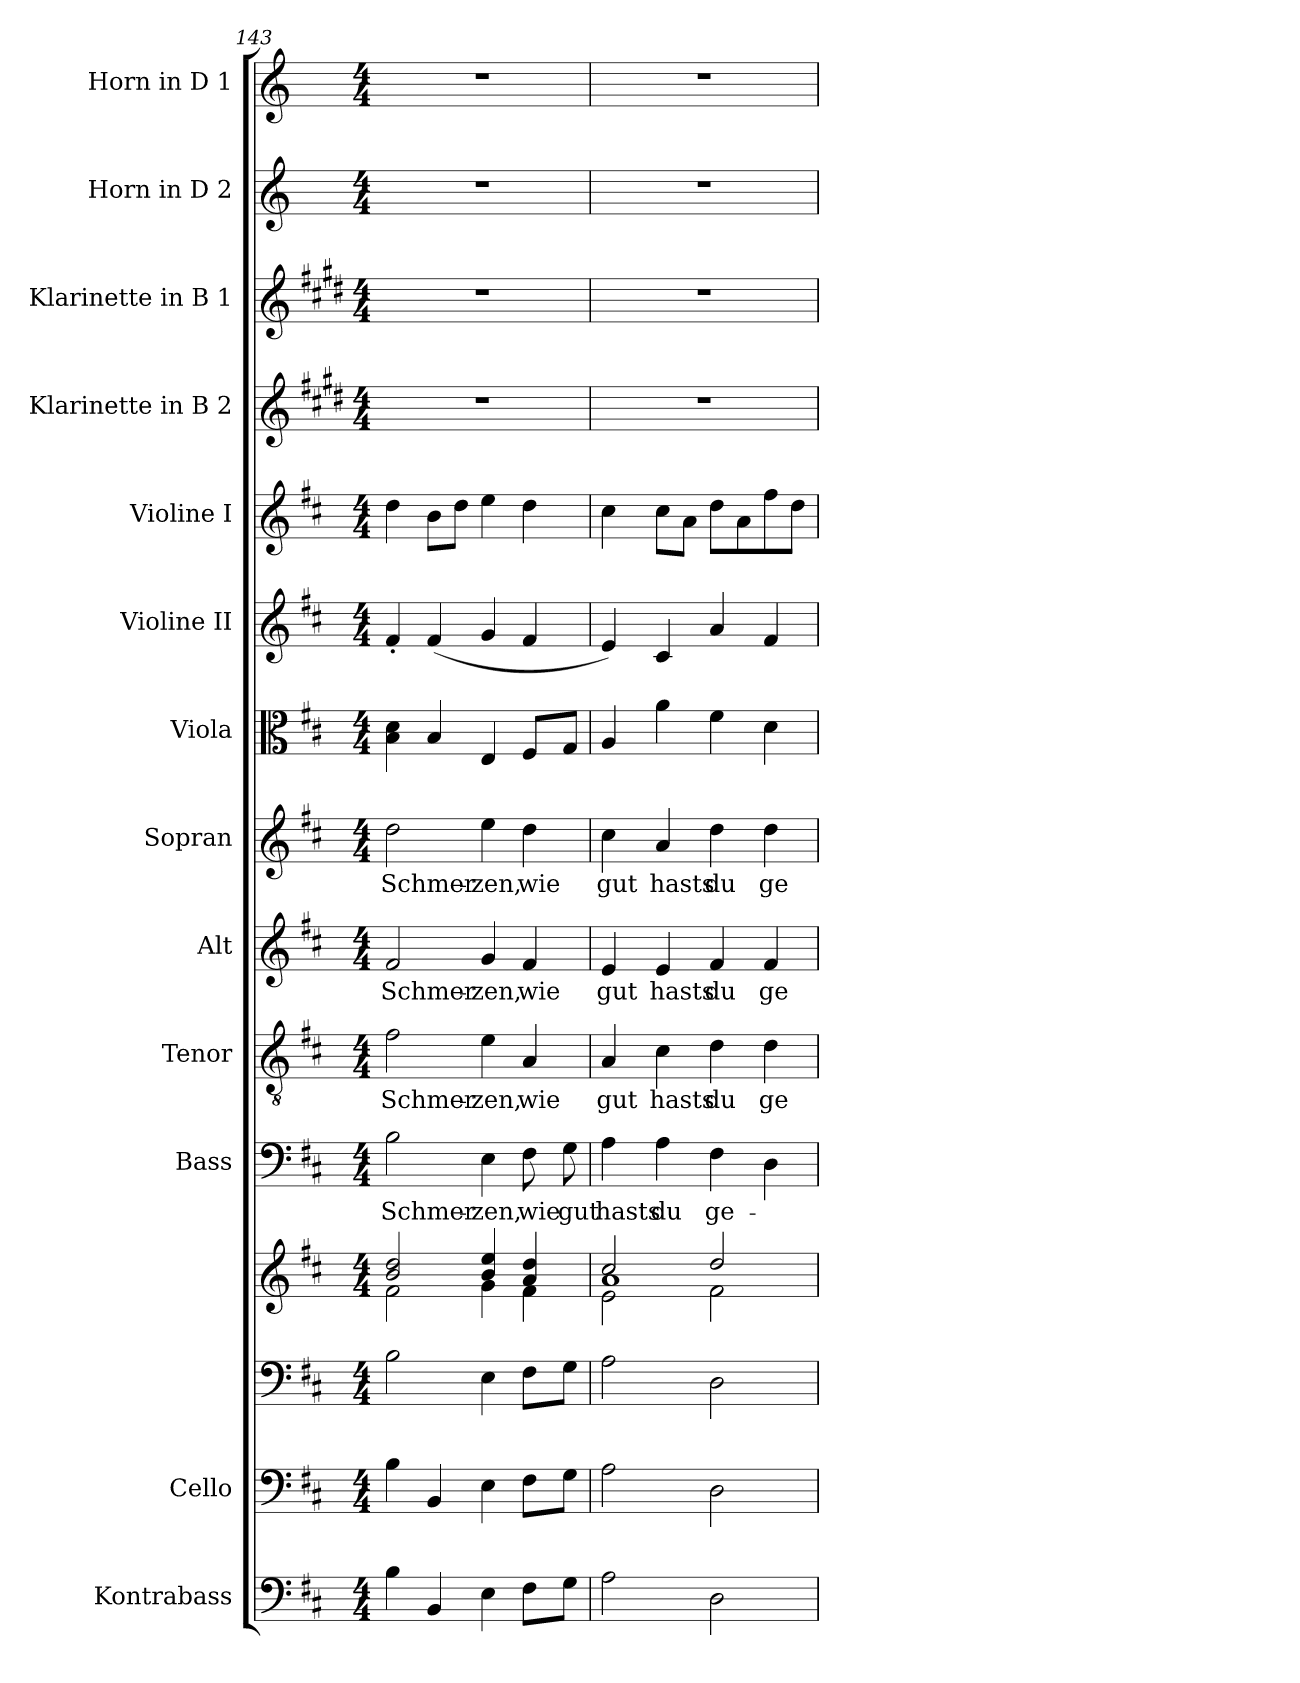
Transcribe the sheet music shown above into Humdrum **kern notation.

**kern	**kern	**kern	**kern	**kern	**text	**kern	**text	**kern	**text	**kern	**text	**kern	**kern	**kern	**kern	**kern	**kern	**kern
*part14	*part13	*part12	*part12	*part11	*part11	*part10	*part10	*part9	*part9	*part8	*part8	*part7	*part6	*part5	*part4	*part3	*part2	*part1
*staff15	*staff14	*staff13	*staff12	*staff11	*staff11	*staff10	*staff10	*staff9	*staff9	*staff8	*staff8	*staff7	*staff6	*staff5	*staff4	*staff3	*staff2	*staff1
*I"Kontrabass	*I"Cello	*	*	*I"Bass	*	*I"Tenor	*	*I"Alt	*	*I"Sopran	*	*I"Viola	*I"Violine II	*I"Violine I	*I"Klarinette in B 2	*I"Klarinette in B 1	*I"Horn in D 2	*I"Horn in D 1
*I'Kb.	*	*	*	*I'B	*	*I'T	*	*I'A	*	*I'S	*	*I'Vla.	*I'Vl. II	*I'Vl. I	*	*	*I'Hrn. 2	*I'Hrn. 1
*clefF4	*clefF4	*clefF4	*clefG2	*clefF4	*	*clefGv2	*	*clefG2	*	*clefG2	*	*clefC3	*clefG2	*clefG2	*clefG2	*clefG2	*clefG2	*clefG2
*ITrd7c12	*	*	*	*	*	*	*	*	*	*	*	*	*	*	*ITrd1c2	*ITrd1c2	*ITrd-1c-2	*ITrd-1c-2
*k[f#c#]	*k[f#c#]	*k[f#c#]	*k[f#c#]	*k[f#c#]	*	*k[f#c#]	*	*k[f#c#]	*	*k[f#c#]	*	*k[f#c#]	*k[f#c#]	*k[f#c#]	*k[f#c#]	*k[f#c#]	*k[f#c#]	*k[f#c#]
*D:	*D:	*D:	*D:	*D:	*	*D:	*	*D:	*	*D:	*	*D:	*D:	*D:	*D:	*D:	*D:	*D:
*M4/4	*M4/4	*M4/4	*M4/4	*M4/4	*	*M4/4	*	*M4/4	*	*M4/4	*	*M4/4	*M4/4	*M4/4	*M4/4	*M4/4	*M4/4	*M4/4
=143	=143	=143	=143	=143	=143	=143	=143	=143	=143	=143	=143	=143	=143	=143	=143	=143	=143	=143
*	*	*	*^	*	*	*	*	*	*	*	*	*	*	*	*	*	*	*
!	!	!	!	!	!	!LO:LY:b	!	!LO:LY:b	!	!LO:LY:b	!	!LO:LY:b	!	!	!	!	!	!	!
4BB\	4B\	2B\	2b/ 2dd/	2f#\	2B\	Schmer-	2f#\	Schmer-	2f#/	Schmer-	2dd\	Schmer-	4B\ 4d\	4f#'</	4dd\	1r	1r	1r	1r
4BBB/	4BB/	.	.	.	.	.	.	.	.	.	.	.	4B/	(<4f#/	8b\L	.	.	.	.
.	.	.	.	.	.	.	.	.	.	.	.	.	.	.	8dd\J	.	.	.	.
!	!	!	!	!	!	!LO:LY:b	!	!LO:LY:b	!	!LO:LY:b	!	!LO:LY:b	!	!	!	!	!	!	!
4EE\	4E\	4E\	4b/ 4ee/	4g\	4E\	-zen,	4e\	-zen,	4g/	-zen,	4ee\	-zen,	4E/	4g/	4ee\	.	.	.	.
!	!	!	!	!	!	!LO:LY:b	!	!LO:LY:b	!	!LO:LY:b	!	!LO:LY:b	!	!	!	!	!	!	!
8FF#\L	8F#\L	8F#\L	4a/ 4dd/	4f#\	8F#\	wie	4A/	wie	4f#/	wie	4dd\	wie	8F#/L	4f#/	4dd\	.	.	.	.
!	!	!	!	!	!	!LO:LY:b	!	!	!	!	!	!	!	!	!	!	!	!	!
8GG\J	8G\J	8G\J	.	.	8G\	gut	.	.	.	.	.	.	8G/J	.	.	.	.	.	.
=144	=144	=144	=144	=144	=144	=144	=144	=144	=144	=144	=144	=144	=144	=144	=144	=144	=144	=144	=144
*	*	*	*	*^	*	*	*	*	*	*	*	*	*	*	*	*	*	*	*
!	!	!	!	!	!	!	!LO:LY:b	!	!LO:LY:b	!	!LO:LY:b	!	!LO:LY:b	!	!	!	!	!	!	!
2AA\	2A\	2A\	2cc#/	2e\	1a	4A\	hasts	4A/	gut	4e/	gut	4cc#\	gut	4A/	4e/)	4cc#\	1r	1r	1r	1r
!	!	!	!	!	!	!	!LO:LY:b	!	!LO:LY:b	!	!LO:LY:b	!	!LO:LY:b	!	!	!	!	!	!	!
.	.	.	.	.	.	4A\	du	4c#\	hasts	4e/	hasts	4a/	hasts	4a\	4c#/	8cc#\L	.	.	.	.
.	.	.	.	.	.	.	.	.	.	.	.	.	.	.	.	8a\J	.	.	.	.
!	!	!	!	!	!	!	!LO:LY:b	!	!LO:LY:b	!	!LO:LY:b	!	!LO:LY:b	!	!	!	!	!	!	!
2DD\	2D\	2D\	2dd/	2f#\	.	4F#\	ge-	4d\	du	4f#/	du	4dd\	du	4f#\	4a/	8dd\L	.	.	.	.
.	.	.	.	.	.	.	.	.	.	.	.	.	.	.	.	8a\	.	.	.	.
!	!	!	!	!	!	!	!	!	!LO:LY:b	!	!LO:LY:b	!	!LO:LY:b	!	!	!	!	!	!	!
.	.	.	.	.	.	4D\	.	4d\	ge-	4f#/	ge-	4dd\	ge-	4d\	4f#/	8ff#\	.	.	.	.
.	.	.	.	.	.	.	.	.	.	.	.	.	.	.	.	8dd\J	.	.	.	.
*	*	*	*v	*v	*v	*	*	*	*	*	*	*	*	*	*	*	*	*	*	*
=	=	=	=	=	=	=	=	=	=	=	=	=	=	=	=	=	=	=
*-	*-	*-	*-	*-	*-	*-	*-	*-	*-	*-	*-	*-	*-	*-	*-	*-	*-	*-
